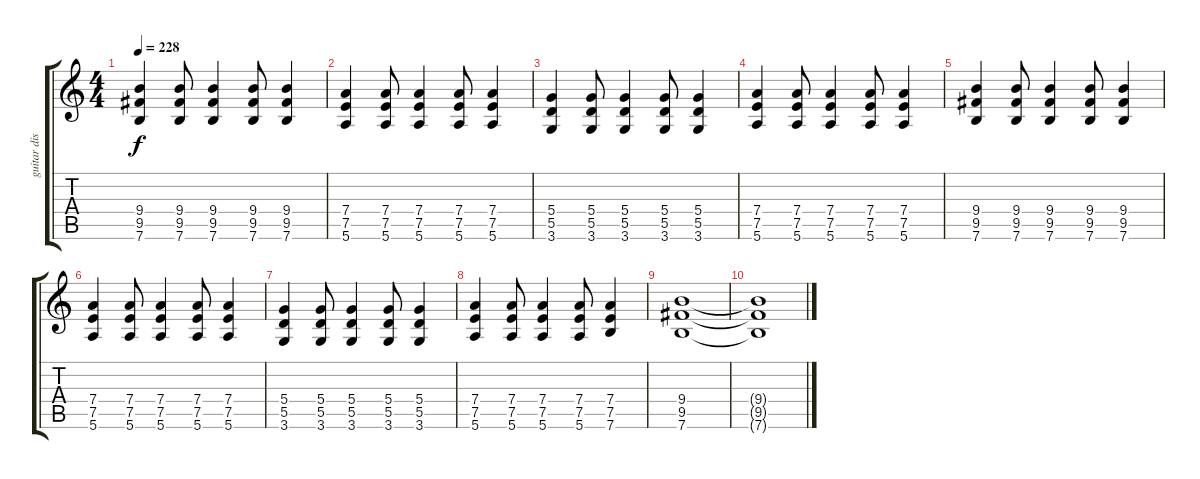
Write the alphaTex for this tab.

\track ("guitar distortion/clean" "guitar dis") {instrument distortionguitar}
\staff {score tabs}
\tuning (E4 B3 G3 D3 A2 E2) {hide}
\ts (4 4)
\tempo 228
\clef g2
\ks c
(9.4 9.5 7.6).4{dy f} (9.4 9.5 7.6).8 (9.4 9.5 7.6).4 (9.4 9.5 7.6).8 (9.4 9.5 7.6).4 |
(7.4 7.5 5.6).4 (7.4 7.5 5.6).8 (7.4 7.5 5.6).4 (7.4 7.5 5.6).8 (7.4 7.5 5.6).4 |
(5.4 5.5 3.6).4 (5.4 5.5 3.6).8 (5.4 5.5 3.6).4 (5.4 5.5 3.6).8 (5.4 5.5 3.6).4 |
(7.4 7.5 5.6).4 (7.4 7.5 5.6).8 (7.4 7.5 5.6).4 (7.4 7.5 5.6).8 (7.4 7.5 5.6).4 |
(9.4 9.5 7.6).4 (9.4 9.5 7.6).8 (9.4 9.5 7.6).4 (9.4 9.5 7.6).8 (9.4 9.5 7.6).4 |
(7.4 7.5 5.6).4 (7.4 7.5 5.6).8 (7.4 7.5 5.6).4 (7.4 7.5 5.6).8 (7.4 7.5 5.6).4 |
(5.4 5.5 3.6).4 (5.4 5.5 3.6).8 (5.4 5.5 3.6).4 (5.4 5.5 3.6).8 (5.4 5.5 3.6).4 |
(7.4 7.5 5.6).4 (7.4 7.5 5.6).8 (7.4 7.5 5.6).4 (7.4 7.5 5.6).8 (7.4 7.5 7.6).4 |
(9.4 9.5 7.6).1 |
(9.4{t} 9.5{t} 7.6{t}).1
